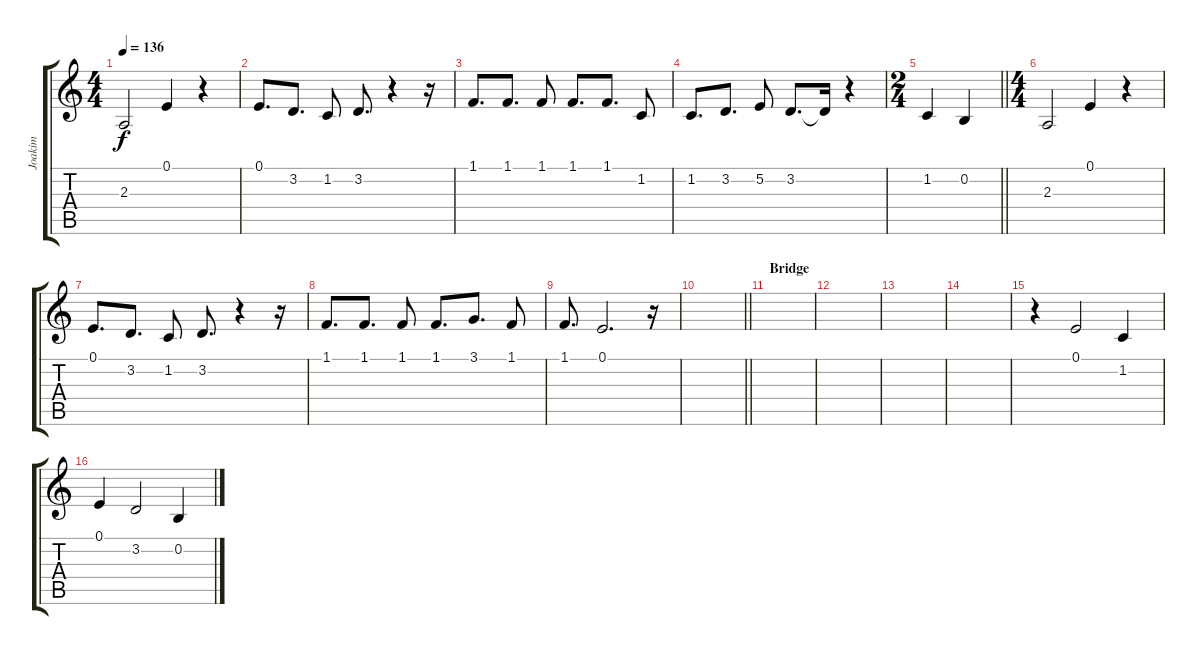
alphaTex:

\track ("Joakim" "Joakim") {instrument lead2sawtooth}
\staff {score tabs}
\tuning (E4 B3 G3 D3 A2 E2) {hide}
\ts (4 4)
\tempo 136
\clef g2
\ks c
2.3.2{dy f} 0.1.4 r.4 |
0.1.8{d} 3.2.8{d} 1.2.8 3.2.8{d} r.4 r.16 |
1.1.8{d} 1.1.8{d} 1.1.8 1.1.8{d} 1.1.8{d} 1.2.8 |
1.2.8{d} 3.2.8{d} 5.2.8 3.2.8{d} 3.2{t}.16 r.4 |
\ts (2 4)
\barLineRight lightlight
1.2.4 0.2.4 |
\ts (4 4)
2.3.2 0.1.4 r.4 |
0.1.8{d} 3.2.8{d} 1.2.8 3.2.8{d} r.4 r.16 |
1.1.8{d} 1.1.8{d} 1.1.8 1.1.8{d} 3.1.8{d} 1.1.8 |
1.1.8{d} 0.1.2{d} r.16 |
\barLineRight lightlight
|
\section ("" "Bridge")
|
|
|
|
r.4 0.1.2 1.2.4 |
0.1.4 3.2.2 0.2.4
